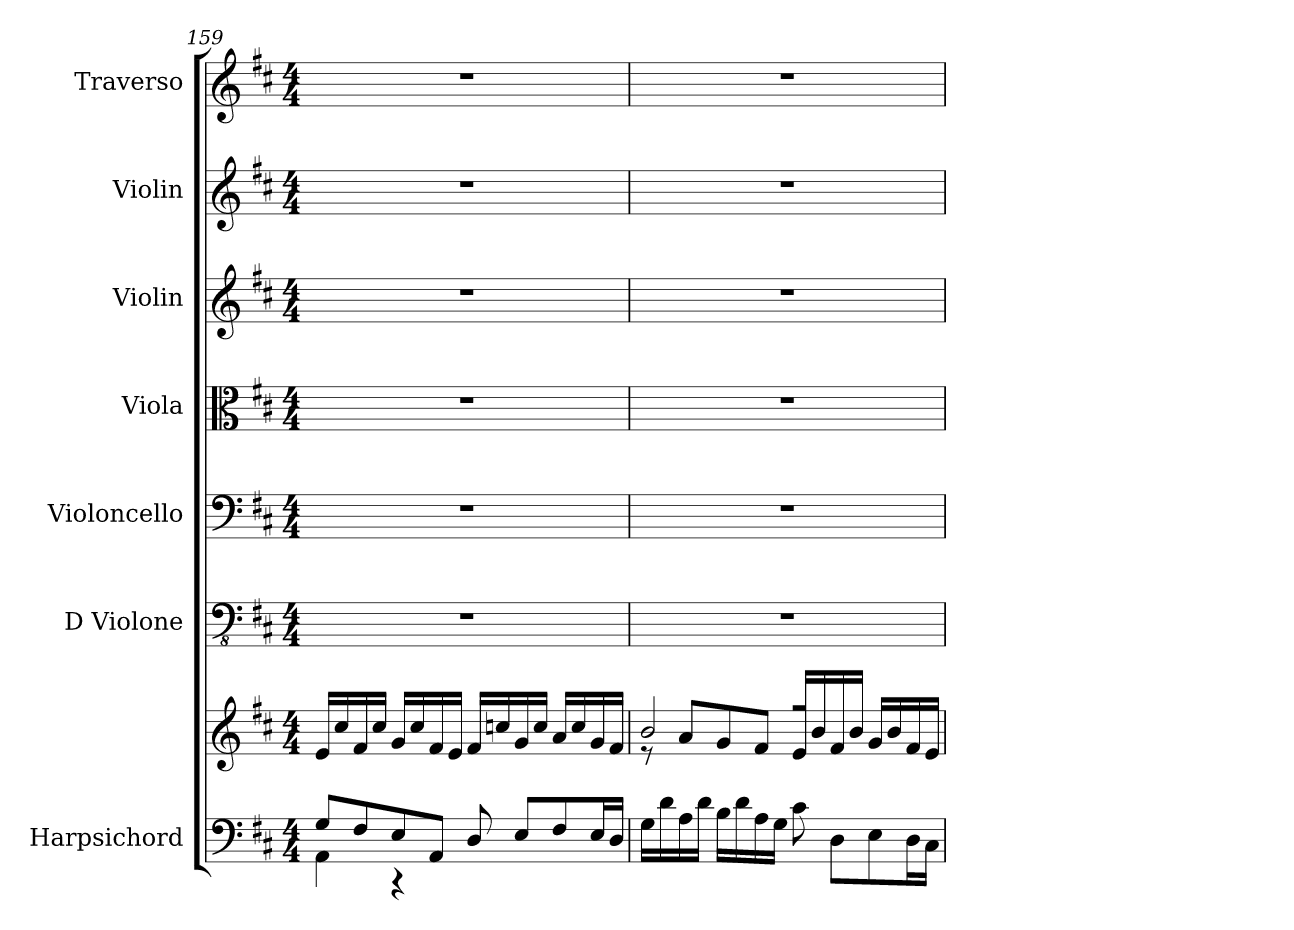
**kern	**kern	**kern	**kern	**kern	**kern	**kern	**kern
*part7	*part7	*part6	*part5	*part4	*part3	*part2	*part1
*staff8	*staff7	*staff6	*staff5	*staff4	*staff3	*staff2	*staff1
*I"Harpsichord	*	*I"D Violone	*I"Violoncello	*I"Viola	*I"Violin	*I"Violin	*I"Traverso
*I'Hch.	*	*I'D Vne.	*I'Vc.	*I'Vla.	*I'Vln.	*I'Vln.	*I'Trv.
*clefF4	*clefG2	*clefFv4	*clefF4	*clefC3	*clefG2	*clefG2	*clefG2
*	*	*ITrd7c12	*	*	*	*	*
*k[f#c#]	*k[f#c#]	*k[f#c#]	*k[f#c#]	*k[f#c#]	*k[f#c#]	*k[f#c#]	*k[f#c#]
*M4/4	*M4/4	*M4/4	*M4/4	*M4/4	*M4/4	*M4/4	*M4/4
=159	=159	=159	=159	=159	=159	=159	=159
*^	*	*	*	*	*	*	*
8G/L	4AA\	16e/LL	1r	1r	1r	1r	1r	1r
.	.	16cc#/	.	.	.	.	.	.
8F#/	.	16f#/	.	.	.	.	.	.
.	.	16cc#/JJ	.	.	.	.	.	.
8E/	4r	16g/LL	.	.	.	.	.	.
.	.	16cc#/	.	.	.	.	.	.
8AA/J	.	16f#/	.	.	.	.	.	.
.	.	16e/JJ	.	.	.	.	.	.
8D/	2ryy	16f#/LL	.	.	.	.	.	.
.	.	16ccn/	.	.	.	.	.	.
8E/L	.	16g/	.	.	.	.	.	.
.	.	16cc/JJ	.	.	.	.	.	.
8F#/	.	16a/LL	.	.	.	.	.	.
.	.	16cc/	.	.	.	.	.	.
16E/L	.	16g/	.	.	.	.	.	.
16D/JJ	.	16f#/JJ	.	.	.	.	.	.
*v	*v	*	*	*	*	*	*	*
!!LO:PB:g=z
=160	=160	=160	=160	=160	=160	=160	=160
*	*^	*	*	*	*	*	*
16G\LL	2b/	8r	1r	1r	1r	1r	1r	1r
16d\	.	.	.	.	.	.	.	.
16A\	.	8a/L	.	.	.	.	.	.
16d\JJ	.	.	.	.	.	.	.	.
16B\LL	.	8g/	.	.	.	.	.	.
16d\	.	.	.	.	.	.	.	.
16A\	.	8f#/J	.	.	.	.	.	.
16G\JJ	.	.	.	.	.	.	.	.
8c#\	2r	16e/LL	.	.	.	.	.	.
.	.	16b/	.	.	.	.	.	.
8D\L	.	16f#/	.	.	.	.	.	.
.	.	16b/JJ	.	.	.	.	.	.
8E\	.	16g/LL	.	.	.	.	.	.
.	.	16b/	.	.	.	.	.	.
16D\L	.	16f#/	.	.	.	.	.	.
16C#\JJ	.	16e/JJ	.	.	.	.	.	.
*	*v	*v	*	*	*	*	*	*
=	=	=	=	=	=	=	=
*-	*-	*-	*-	*-	*-	*-	*-
